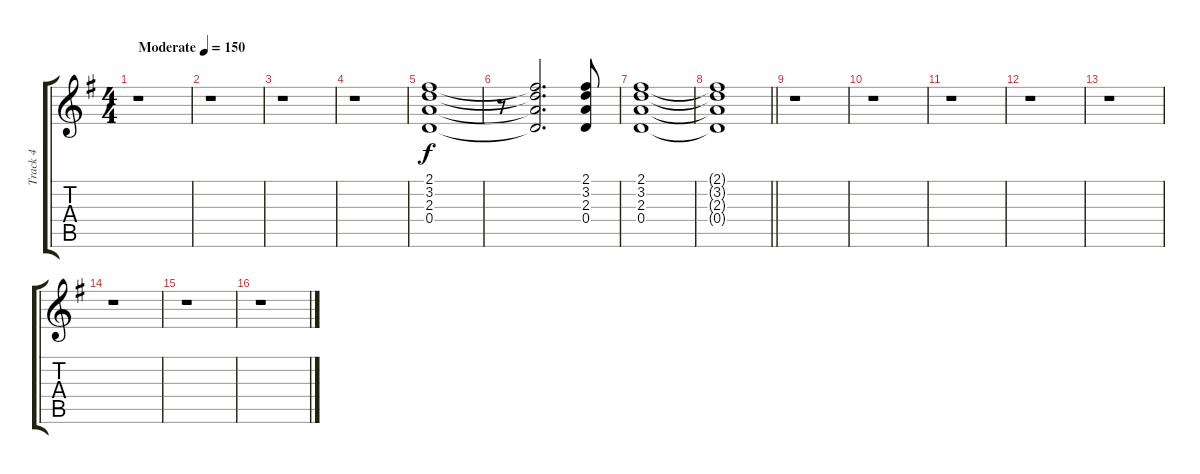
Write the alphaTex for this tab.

\track ("Track 4" "Track 4") {instrument electricguitarclean}
\staff {score tabs}
\tuning (E4 B3 G3 D3 A2 E2) {hide}
\ts (4 4)
\tempo (150 "Moderate")
\clef g2
\ks g
r.1{dy f instrument electricguitarclean} |
r.1 |
r.1 |
r.1 |
(2.1 3.2 2.3 0.4).1 |
r.8 (2.1{t} 3.2{t} 2.3{t} 0.4{t}).2{d} (2.1 3.2 2.3 0.4).8 |
(2.1 3.2 2.3 0.4).1 |
\barLineRight lightlight
(2.1{t} 3.2{t} 2.3{t} 0.4{t}).1 |
r.1 |
r.1 |
r.1 |
r.1 |
r.1 |
r.1 |
r.1 |
r.1
